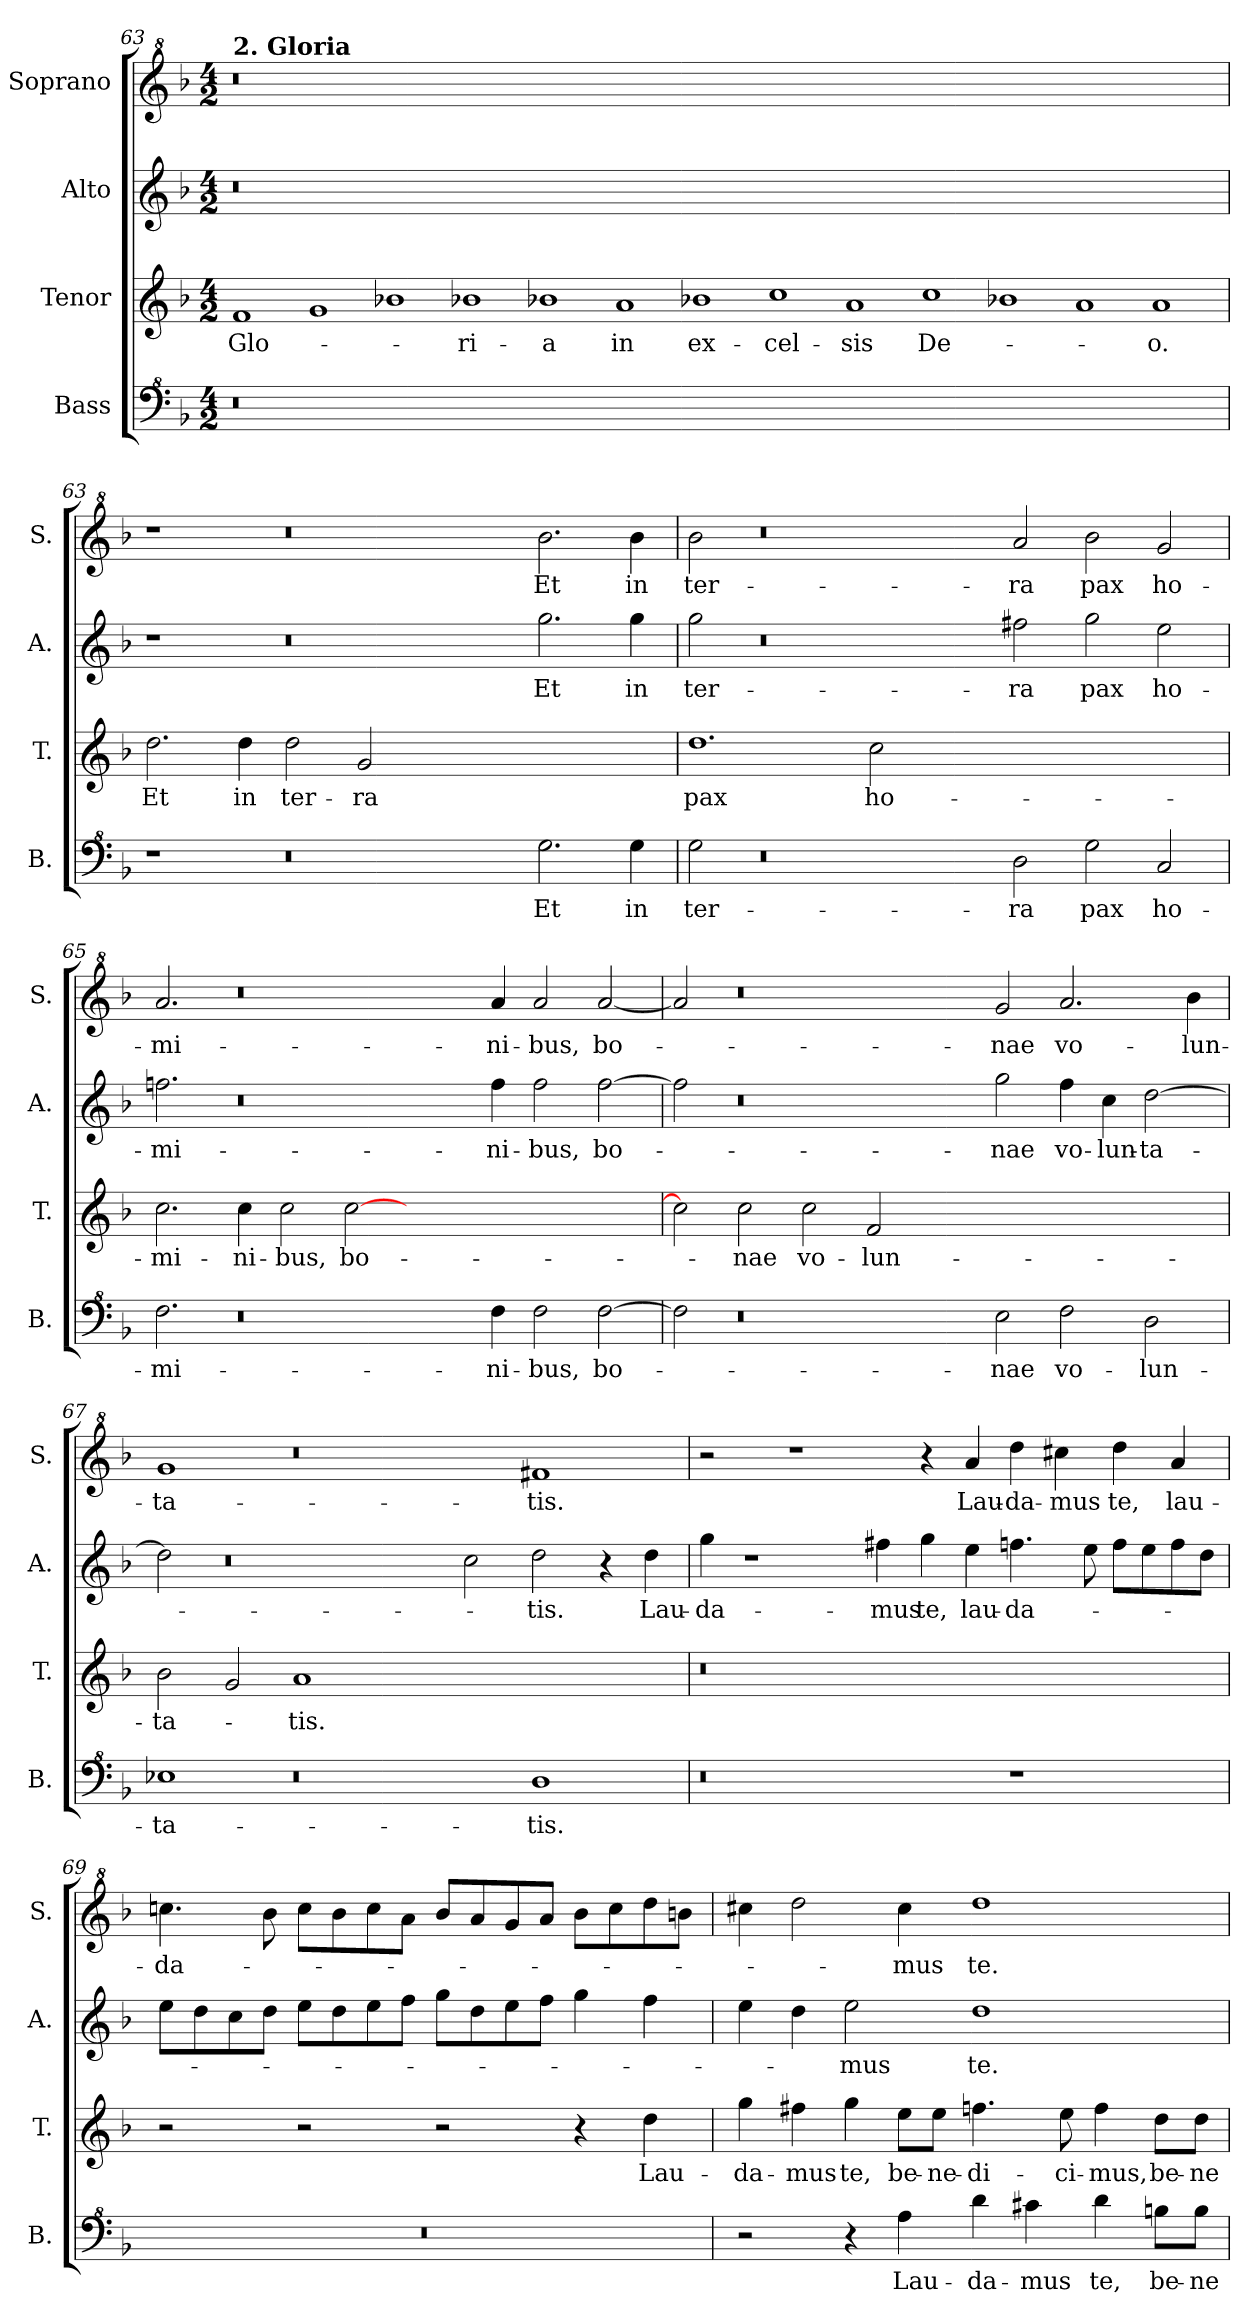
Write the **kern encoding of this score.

**kern	**text	**kern	**text	**kern	**text	**kern	**text
*part4	*part4	*part3	*part3	*part2	*part2	*part1	*part1
*staff4	*staff4	*staff3	*staff3	*staff2	*staff2	*staff1	*staff1
*I"Bass	*	*I"Tenor	*	*I"Alto	*	*I"Soprano	*
*I'B.	*	*I'T.	*	*I'A.	*	*I'S.	*
!!LO:LB:g=z
*clefF^4	*	*clefG2	*	*clefG2	*	*clefG^2	*
*k[b-]	*	*k[b-]	*	*k[b-]	*	*k[b-]	*
*M4/2	*	*M4/2	*	*M4/2	*	*M4/2	*
=63X1	=63X1	=63X1	=63X1	=63X1	=63X1	=63X1	=63X1
!	!	!	!	!	!	!LO:TX:a:B:t=2. Gloria	!
!	!	!	!LO:LY:b	!	!	!	!
0r	.	1f	Glo-	0r	.	0r	.
.	.	1g	.	.	.	.	.
000ryy	.	1b-X	.	000ryy	.	000ryy	.
!	!	!	!LO:LY:b	!	!	!	!
.	.	1b-X	-ri-	.	.	.	.
!	!	!	!LO:LY:b	!	!	!	!
.	.	1b-X	-a	.	.	.	.
!	!	!	!LO:LY:b	!	!	!	!
.	.	1a	in	.	.	.	.
!	!	!	!LO:LY:b	!	!	!	!
.	.	1b-X	ex-	.	.	.	.
!	!	!	!LO:LY:b	!	!	!	!
.	.	1cc	-cel-	.	.	.	.
!	!	!	!LO:LY:b	!	!	!	!
.	.	1a	-sis	.	.	.	.
!	!	!	!LO:LY:b	!	!	!	!
.	.	1cc	De-	.	.	.	.
0.ryy	.	1b-X	.	0.ryy	.	0.ryy	.
.	.	1a	.	.	.	.	.
!	!	!	!LO:LY:b	!	!	!	!
.	.	1a	-o.	.	.	.	.
=63X2	=63X2	=63X2	=63X2	=63X2	=63X2	=63X2	=63X2
!	!	!	!LO:LY:b	!	!	!	!
1r	.	2.dd\	Et	1r	.	1r	.
!	!	!	!LO:LY:b	!	!	!	!
.	.	4dd\	in	.	.	.	.
!	!	!	!LO:LY:b	!	!	!	!
0r	.	2dd\	ter-	0r	.	0r	.
!	!	!	!LO:LY:b	!	!	!	!
.	.	2g/	-ra	.	.	.	.
.	.	0ryy	.	.	.	.	.
!	!LO:LY:b	!	!	!	!LO:LY:b	!	!LO:LY:b
2.g\	Et	.	.	2.gg\	Et	2.bb-\	Et
!	!LO:LY:b	!	!	!	!LO:LY:b	!	!LO:LY:b
4g\	in	.	.	4gg\	in	4bb-\	in
=64	=64	=64	=64	=64	=64	=64	=64
!	!LO:LY:b	!	!LO:LY:b	!	!LO:LY:b	!	!LO:LY:b
2g\	ter-	1.dd	pax	2gg\	ter-	2bb-\	ter-
0r	.	.	.	0r	.	0r	.
!	!	!	!LO:LY:b	!	!	!	!
.	.	2cc\	ho-	.	.	.	.
.	.	0ryy	.	.	.	.	.
!	!LO:LY:b	!	!	!	!LO:LY:b	!	!LO:LY:b
2d\	-ra	.	.	2ff#X\	-ra	2aa/	-ra
!	!LO:LY:b	!	!	!	!LO:LY:b	!	!LO:LY:b
2g\	pax	.	.	2gg\	pax	2bb-\	pax
!	!LO:LY:b	!	!	!	!LO:LY:b	!	!LO:LY:b
2c/	ho-	.	.	2ee\	ho-	2gg/	ho-
=65	=65	=65	=65	=65	=65	=65	=65
!	!LO:LY:b	!	!LO:LY:b	!	!LO:LY:b	!	!LO:LY:b
2.f\	-mi-	2.cc\	-mi-	2.ffni\	-mi-	2.aa/	-mi-
!	!	!	!LO:LY:b	!	!	!	!
0r	.	4cc\	-ni-	0r	.	0r	.
!	!	!	!LO:LY:b	!	!	!	!
.	.	2cc\	-bus,	.	.	.	.
!	!	!	!LO:LY:b	!	!	!	!
.	.	[2cc\	bo-	.	.	.	.
.	.	0ryy	.	.	.	.	.
!	!LO:LY:b	!	!	!	!LO:LY:b	!	!LO:LY:b
4f\	-ni-	.	.	4ff\	-ni-	4aa/	-ni-
!	!LO:LY:b	!	!	!	!LO:LY:b	!	!LO:LY:b
2f\	-bus,	.	.	2ff\	-bus,	2aa/	-bus,
!	!LO:LY:b	!	!	!	!LO:LY:b	!	!LO:LY:b
[2f\	bo-	.	.	[2ff\	bo-	[2aa/	bo-
=66	=66	=66	=66	=66	=66	=66	=66
2f\]	.	2cc\]	.	2ff\]	.	2aa/]	.
!	!	!	!LO:LY:b	!	!	!	!
0r	.	2cc\	-nae	0r	.	0r	.
!	!	!	!LO:LY:b	!	!	!	!
.	.	2cc\	vo-	.	.	.	.
!	!	!	!LO:LY:b	!	!	!	!
.	.	2f/	-lun-	.	.	.	.
.	.	0ryy	.	.	.	.	.
!	!LO:LY:b	!	!	!	!LO:LY:b	!	!LO:LY:b
2e\	-nae	.	.	2gg\	-nae	2gg/	-nae
!	!LO:LY:b	!	!	!	!LO:LY:b	!	!LO:LY:b
2f\	vo-	.	.	4ff\	vo-	2.aa/	vo-
!	!	!	!	!	!LO:LY:b	!	!
.	.	.	.	4cc\	-lun-	.	.
!	!LO:LY:b	!	!	!	!LO:LY:b	!	!
2d\	-lun-	.	.	[2dd\	-ta-	.	.
!	!	!	!	!	!	!	!LO:LY:b
.	.	.	.	.	.	4bb-\	-lun-
=67	=67	=67	=67	=67	=67	=67	=67
!	!LO:LY:b	!	!LO:LY:b	!	!	!	!LO:LY:b
1e-X	-ta-	2b-\	-ta-	2dd\]	.	1gg	-ta-
.	.	2g/	.	0r	.	.	.
!	!	!	!LO:LY:b	!	!	!	!
0r	.	1a	-tis.	.	.	0r	.
.	.	0ryy	.	.	.	.	.
.	.	.	.	2cc\	.	.	.
!	!LO:LY:b	!	!	!	!LO:LY:b	!	!LO:LY:b
1d	-tis.	.	.	2dd\	-tis.	1ff#X	-tis.
.	.	.	.	4r	.	.	.
!	!	!	!	!	!LO:LY:b	!	!
.	.	.	.	4dd\	Lau-	.	.
=68	=68	=68	=68	=68	=68	=68	=68
!	!	!	!	!	!LO:LY:b	!	!
0r	.	0r	.	4gg\	-da-	2r	.
.	.	.	.	1r	.	.	.
.	.	.	.	.	.	1r	.
!	!	!	!	!	!LO:LY:b	!	!
.	.	.	.	4ff#X\	-mus	.	.
!	!	!	!	!	!LO:LY:b	!	!
.	.	.	.	4gg\	te,	4r	.
!	!	!	!	!	!LO:LY:b	!	!LO:LY:b
.	.	.	.	4ee\	lau-	4aa/	Lau-
!	!	!	!	!	!LO:LY:b	!	!LO:LY:b
1r	.	1ryy	.	4.ffn\	-da-	4ddd\	-da-
!	!	!	!	!	!	!	!LO:LY:b
.	.	.	.	.	.	4ccc#X\	-mus
.	.	.	.	8ee\	.	.	.
!	!	!	!	!	!	!	!LO:LY:b
.	.	.	.	8ff\L	.	4ddd\	te,
.	.	.	.	8ee\	.	.	.
!	!	!	!	!	!	!	!LO:LY:b
.	.	.	.	8ff\	.	4aa/	lau-
.	.	.	.	8dd\J	.	.	.
!!LO:PB:g=z
=69	=69	=69	=69	=69	=69	=69	=69
!	!	!	!	!	!	!	!LO:LY:b
0r	.	2r	.	8ee\L	.	4.cccni\	-da-
.	.	.	.	8dd\	.	.	.
.	.	.	.	8cc\	.	.	.
.	.	.	.	8dd\J	.	8bb-\	.
.	.	2r	.	8ee\L	.	8ccc\L	.
.	.	.	.	8dd\	.	8bb-\	.
.	.	.	.	8ee\	.	8ccc\	.
.	.	.	.	8ff\J	.	8aa\J	.
.	.	2r	.	8gg\L	.	8bb-/L	.
.	.	.	.	8dd\	.	8aa/	.
.	.	.	.	8ee\	.	8gg/	.
.	.	.	.	8ff\J	.	8aa/J	.
.	.	4r	.	4gg\	.	8bb-\L	.
.	.	.	.	.	.	8ccc\	.
!	!	!	!LO:LY:b	!	!	!	!
.	.	4dd\	Lau-	4ff\	.	8ddd\	.
.	.	.	.	.	.	8bbn\J	.
=70	=70	=70	=70	=70	=70	=70	=70
!	!	!	!LO:LY:b	!	!	!	!
2r	.	4gg\	-da-	4ee\	.	4ccc#X\	.
!	!	!	!LO:LY:b	!	!	!	!
.	.	4ff#X\	-mus	4dd\	.	2ddd\	.
!	!	!	!LO:LY:b	!	!LO:LY:b	!	!
4r	.	4gg\	te,	2ee\	-mus	.	.
!	!LO:LY:b	!	!LO:LY:b	!	!	!	!LO:LY:b
4a\	Lau-	8ee\L	be-	.	.	4ccc#\	-mus
!	!	!	!LO:LY:b	!	!	!	!
.	.	8ee\J	-ne-	.	.	.	.
!	!LO:LY:b	!	!LO:LY:b	!	!LO:LY:b	!	!LO:LY:b
4dd\	-da-	4.ffn\	-di-	1dd	te.	1ddd	te.
!	!LO:LY:b	!	!	!	!	!	!
4cc#X\	-mus	.	.	.	.	.	.
!	!	!	!LO:LY:b	!	!	!	!
.	.	8ee\	-ci-	.	.	.	.
!	!LO:LY:b	!	!LO:LY:b	!	!	!	!
4dd\	te,	4ff\	-mus,	.	.	.	.
!	!LO:LY:b	!	!LO:LY:b	!	!	!	!
8bn\L	be-	8dd\L	be-	.	.	.	.
!	!LO:LY:b	!	!LO:LY:b	!	!	!	!
8b\J	-ne-	8dd\J	-ne-	.	.	.	.
=	=	=	=	=	=	=	=
*-	*-	*-	*-	*-	*-	*-	*-
